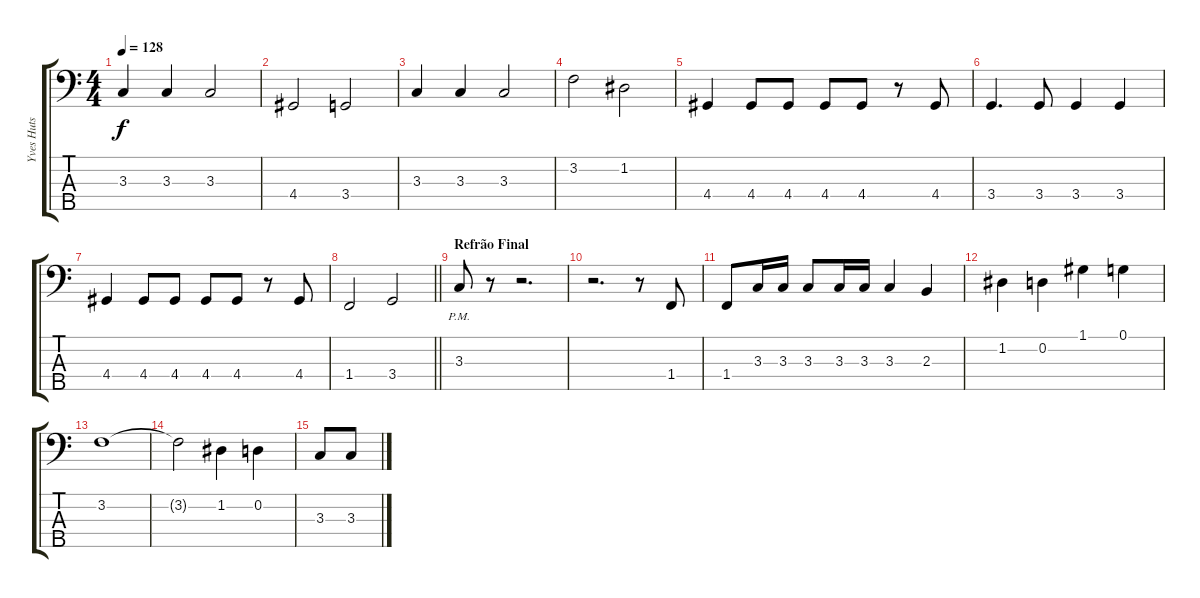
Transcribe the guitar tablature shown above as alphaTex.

\track ("Yves Huts" "Yves Huts") {instrument electricbasspick}
\staff {score tabs}
\tuning (G2 D2 A1 E1 B0) {hide}
\ts (4 4)
\tempo 128
\clef f4
\ks c
3.3.4{dy f} 3.3.4 3.3.2 |
4.4.2 3.4.2 |
3.3.4 3.3.4 3.3.2 |
3.2.2 1.2.2 |
4.4.4 4.4.8 4.4.8 4.4.8 4.4.8 r.8 4.4.8 |
3.4.4{d} 3.4.8 3.4.4 3.4.4 |
4.4.4 4.4.8 4.4.8 4.4.8 4.4.8 r.8 4.4.8 |
\barLineRight lightlight
1.4.2 3.4.2 |
\section ("" "Refrão Final")
3.3{pm}.8 r.8 r.2{d} |
r.2{d} r.8 1.4.8 |
1.4.8 3.3.16 3.3.16 3.3.8 3.3.16 3.3.16 3.3.4 2.3.4 |
1.2.4 0.2.4 1.1.4 0.1.4 |
3.2.1 |
3.2{t}.2 1.2.4 0.2.4 |
3.3.8 3.3.8
